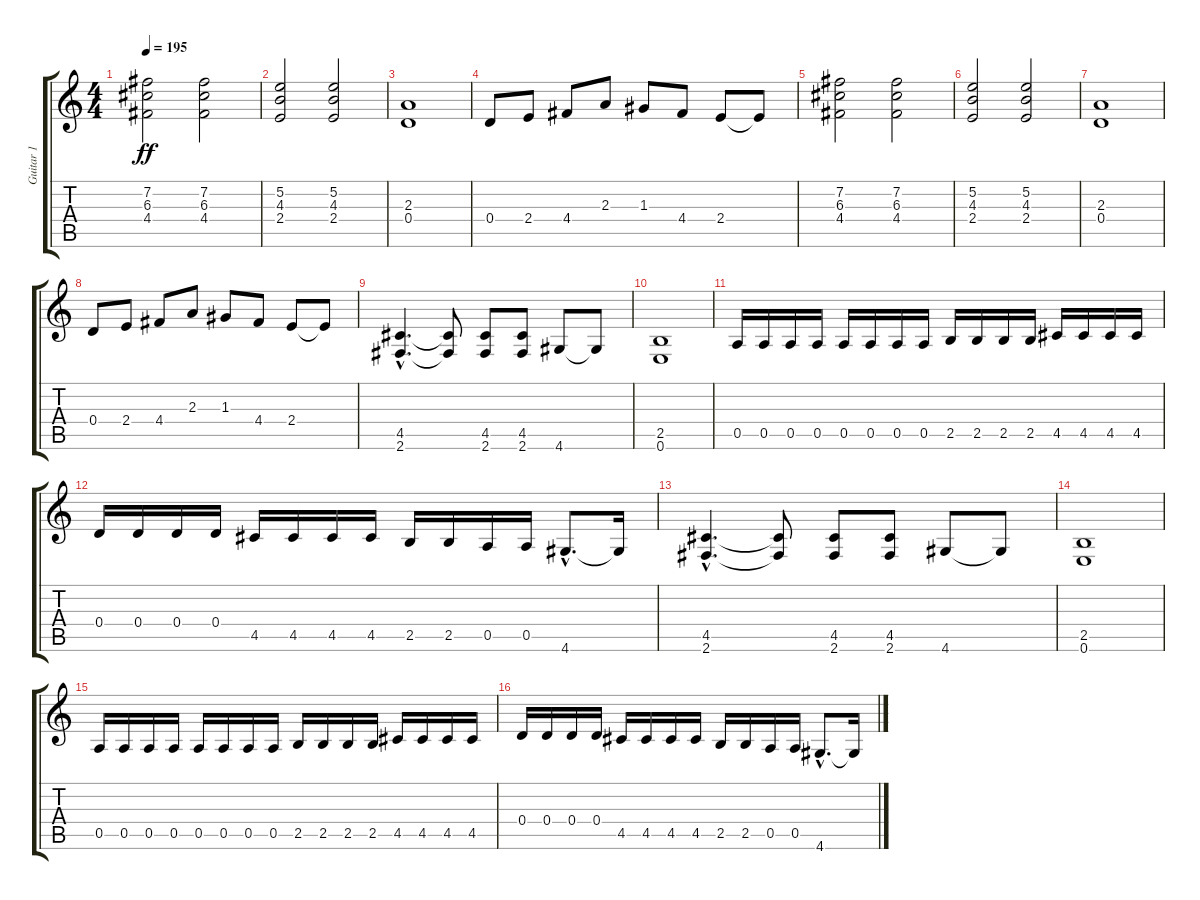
\track ("Guitar 1" "Guitar 1") {instrument distortionguitar}
\staff {score tabs}
\tuning (E4 B3 G3 D3 A2 E2) {hide}
\ts (4 4)
\tempo 195
\clef g2
\ks c
(7.2 6.3 4.4).2{dy ff} (7.2 6.3 4.4).2 |
(5.2 4.3 2.4).2 (5.2 4.3 2.4).2 |
(2.3 0.4).1 |
0.4.8 2.4.8 4.4.8 2.3.8 1.3.8 4.4.8 2.4.8 2.4{t}.8 |
(7.2 6.3 4.4).2 (7.2 6.3 4.4).2 |
(5.2 4.3 2.4).2 (5.2 4.3 2.4).2 |
(2.3 0.4).1 |
0.4.8 2.4.8 4.4.8 2.3.8 1.3.8 4.4.8 2.4.8 2.4{t}.8 |
(4.5{hac} 2.6{hac}).4{d} (4.5{t} 2.6{t}).8 (4.5 2.6).8 (4.5 2.6).8 4.6.8 4.6{t}.8 |
(2.5 0.6).1 |
0.5.16 0.5.16 0.5.16 0.5.16 0.5.16 0.5.16 0.5.16 0.5.16 2.5.16 2.5.16 2.5.16 2.5.16 4.5.16 4.5.16 4.5.16 4.5.16 |
0.4.16 0.4.16 0.4.16 0.4.16 4.5.16 4.5.16 4.5.16 4.5.16 2.5.16 2.5.16 0.5.16 0.5.16 4.6{hac}.8{d} 4.6{t}.16 |
(4.5{hac} 2.6{hac}).4{d} (4.5{t} 2.6{t}).8 (4.5 2.6).8 (4.5 2.6).8 4.6.8 4.6{t}.8 |
(2.5 0.6).1 |
0.5.16 0.5.16 0.5.16 0.5.16 0.5.16 0.5.16 0.5.16 0.5.16 2.5.16 2.5.16 2.5.16 2.5.16 4.5.16 4.5.16 4.5.16 4.5.16 |
0.4.16 0.4.16 0.4.16 0.4.16 4.5.16 4.5.16 4.5.16 4.5.16 2.5.16 2.5.16 0.5.16 0.5.16 4.6{hac}.8{d} 4.6{t}.16
